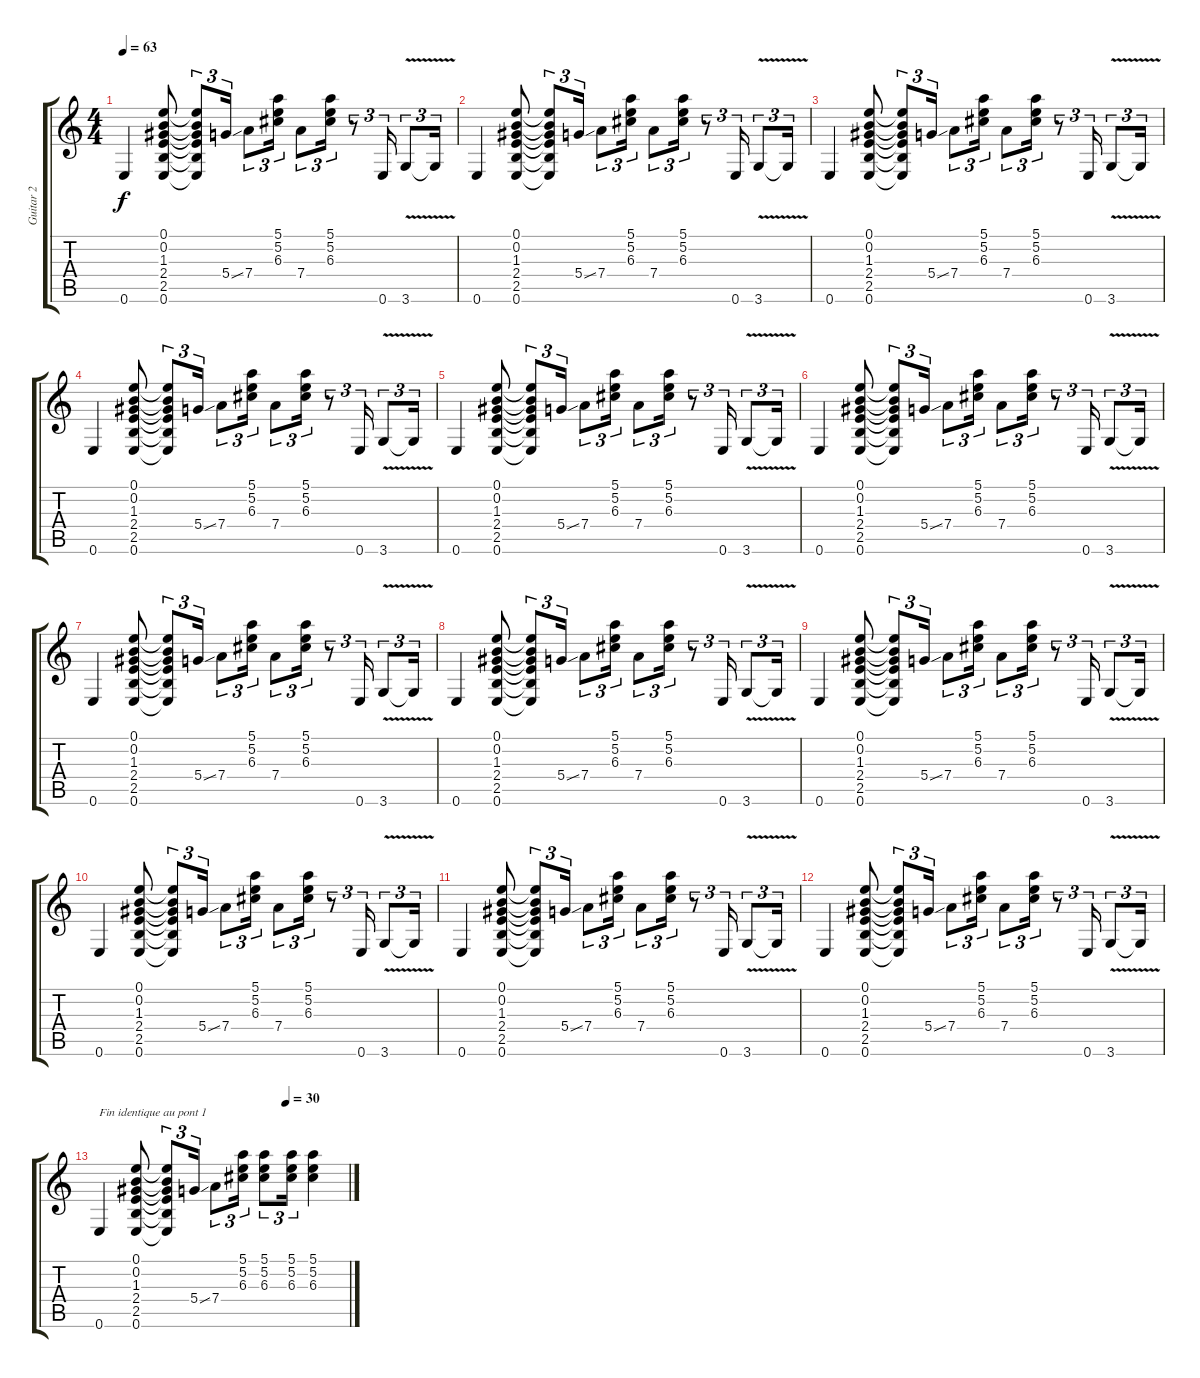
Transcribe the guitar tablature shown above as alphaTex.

\track ("Guitar 2" "Guitar 2") {instrument electricguitarjazz}
\staff {score tabs}
\tuning (E4 B3 G3 D3 A2 E2) {hide}
\ts (4 4)
\tempo 63
\clef g2
\ks c
0.6.4{dy f} (0.1 0.2 1.3 2.4 2.5 0.6).8 (0.1{t} 0.2{t} 1.3{t} 2.4{t} 2.5{t} 0.6{t}).8{tu (3 2)} 5.4{ss}.16{tu (3 2)} 7.4.8{tu (3 2)} (5.1 5.2 6.3).16{tu (3 2)} 7.4.8{tu (3 2)} (5.1 5.2 6.3).16{tu (3 2)} r.8{tu (3 2)} 0.6.16{tu (3 2)} 3.6{v}.8{tu (3 2)} 3.6{v t}.16{tu (3 2)} |
0.6.4 (0.1 0.2 1.3 2.4 2.5 0.6).8 (0.1{t} 0.2{t} 1.3{t} 2.4{t} 2.5{t} 0.6{t}).8{tu (3 2)} 5.4{ss}.16{tu (3 2)} 7.4.8{tu (3 2)} (5.1 5.2 6.3).16{tu (3 2)} 7.4.8{tu (3 2)} (5.1 5.2 6.3).16{tu (3 2)} r.8{tu (3 2)} 0.6.16{tu (3 2)} 3.6{v}.8{tu (3 2)} 3.6{v t}.16{tu (3 2)} |
0.6.4 (0.1 0.2 1.3 2.4 2.5 0.6).8 (0.1{t} 0.2{t} 1.3{t} 2.4{t} 2.5{t} 0.6{t}).8{tu (3 2)} 5.4{ss}.16{tu (3 2)} 7.4.8{tu (3 2)} (5.1 5.2 6.3).16{tu (3 2)} 7.4.8{tu (3 2)} (5.1 5.2 6.3).16{tu (3 2)} r.8{tu (3 2)} 0.6.16{tu (3 2)} 3.6{v}.8{tu (3 2)} 3.6{v t}.16{tu (3 2)} |
0.6.4 (0.1 0.2 1.3 2.4 2.5 0.6).8 (0.1{t} 0.2{t} 1.3{t} 2.4{t} 2.5{t} 0.6{t}).8{tu (3 2)} 5.4{ss}.16{tu (3 2)} 7.4.8{tu (3 2)} (5.1 5.2 6.3).16{tu (3 2)} 7.4.8{tu (3 2)} (5.1 5.2 6.3).16{tu (3 2)} r.8{tu (3 2)} 0.6.16{tu (3 2)} 3.6{v}.8{tu (3 2)} 3.6{v t}.16{tu (3 2)} |
0.6.4 (0.1 0.2 1.3 2.4 2.5 0.6).8 (0.1{t} 0.2{t} 1.3{t} 2.4{t} 2.5{t} 0.6{t}).8{tu (3 2)} 5.4{ss}.16{tu (3 2)} 7.4.8{tu (3 2)} (5.1 5.2 6.3).16{tu (3 2)} 7.4.8{tu (3 2)} (5.1 5.2 6.3).16{tu (3 2)} r.8{tu (3 2)} 0.6.16{tu (3 2)} 3.6{v}.8{tu (3 2)} 3.6{v t}.16{tu (3 2)} |
0.6.4 (0.1 0.2 1.3 2.4 2.5 0.6).8 (0.1{t} 0.2{t} 1.3{t} 2.4{t} 2.5{t} 0.6{t}).8{tu (3 2)} 5.4{ss}.16{tu (3 2)} 7.4.8{tu (3 2)} (5.1 5.2 6.3).16{tu (3 2)} 7.4.8{tu (3 2)} (5.1 5.2 6.3).16{tu (3 2)} r.8{tu (3 2)} 0.6.16{tu (3 2)} 3.6{v}.8{tu (3 2)} 3.6{v t}.16{tu (3 2)} |
0.6.4 (0.1 0.2 1.3 2.4 2.5 0.6).8 (0.1{t} 0.2{t} 1.3{t} 2.4{t} 2.5{t} 0.6{t}).8{tu (3 2)} 5.4{ss}.16{tu (3 2)} 7.4.8{tu (3 2)} (5.1 5.2 6.3).16{tu (3 2)} 7.4.8{tu (3 2)} (5.1 5.2 6.3).16{tu (3 2)} r.8{tu (3 2)} 0.6.16{tu (3 2)} 3.6{v}.8{tu (3 2)} 3.6{v t}.16{tu (3 2)} |
0.6.4 (0.1 0.2 1.3 2.4 2.5 0.6).8 (0.1{t} 0.2{t} 1.3{t} 2.4{t} 2.5{t} 0.6{t}).8{tu (3 2)} 5.4{ss}.16{tu (3 2)} 7.4.8{tu (3 2)} (5.1 5.2 6.3).16{tu (3 2)} 7.4.8{tu (3 2)} (5.1 5.2 6.3).16{tu (3 2)} r.8{tu (3 2)} 0.6.16{tu (3 2)} 3.6{v}.8{tu (3 2)} 3.6{v t}.16{tu (3 2)} |
0.6.4 (0.1 0.2 1.3 2.4 2.5 0.6).8 (0.1{t} 0.2{t} 1.3{t} 2.4{t} 2.5{t} 0.6{t}).8{tu (3 2)} 5.4{ss}.16{tu (3 2)} 7.4.8{tu (3 2)} (5.1 5.2 6.3).16{tu (3 2)} 7.4.8{tu (3 2)} (5.1 5.2 6.3).16{tu (3 2)} r.8{tu (3 2)} 0.6.16{tu (3 2)} 3.6{v}.8{tu (3 2)} 3.6{v t}.16{tu (3 2)} |
0.6.4 (0.1 0.2 1.3 2.4 2.5 0.6).8 (0.1{t} 0.2{t} 1.3{t} 2.4{t} 2.5{t} 0.6{t}).8{tu (3 2)} 5.4{ss}.16{tu (3 2)} 7.4.8{tu (3 2)} (5.1 5.2 6.3).16{tu (3 2)} 7.4.8{tu (3 2)} (5.1 5.2 6.3).16{tu (3 2)} r.8{tu (3 2)} 0.6.16{tu (3 2)} 3.6{v}.8{tu (3 2)} 3.6{v t}.16{tu (3 2)} |
0.6.4 (0.1 0.2 1.3 2.4 2.5 0.6).8 (0.1{t} 0.2{t} 1.3{t} 2.4{t} 2.5{t} 0.6{t}).8{tu (3 2)} 5.4{ss}.16{tu (3 2)} 7.4.8{tu (3 2)} (5.1 5.2 6.3).16{tu (3 2)} 7.4.8{tu (3 2)} (5.1 5.2 6.3).16{tu (3 2)} r.8{tu (3 2)} 0.6.16{tu (3 2)} 3.6{v}.8{tu (3 2)} 3.6{v t}.16{tu (3 2)} |
0.6.4 (0.1 0.2 1.3 2.4 2.5 0.6).8 (0.1{t} 0.2{t} 1.3{t} 2.4{t} 2.5{t} 0.6{t}).8{tu (3 2)} 5.4{ss}.16{tu (3 2)} 7.4.8{tu (3 2)} (5.1 5.2 6.3).16{tu (3 2)} 7.4.8{tu (3 2)} (5.1 5.2 6.3).16{tu (3 2)} r.8{tu (3 2)} 0.6.16{tu (3 2)} 3.6{v}.8{tu (3 2)} 3.6{v t}.16{tu (3 2)} |
\tempo (30 0.75)
0.6.4{txt "Fin identique au pont 1"} (0.1 0.2 1.3 2.4 2.5 0.6).8 (0.1{t} 0.2{t} 1.3{t} 2.4{t} 2.5{t} 0.6{t}).8{tu (3 2)} 5.4{ss}.16{tu (3 2)} 7.4.8{tu (3 2)} (5.1 5.2 6.3).16{tu (3 2)} (5.1 5.2 6.3).8{tu (3 2)} (5.1 5.2 6.3).16{tu (3 2)} (5.1 5.2 6.3).4
